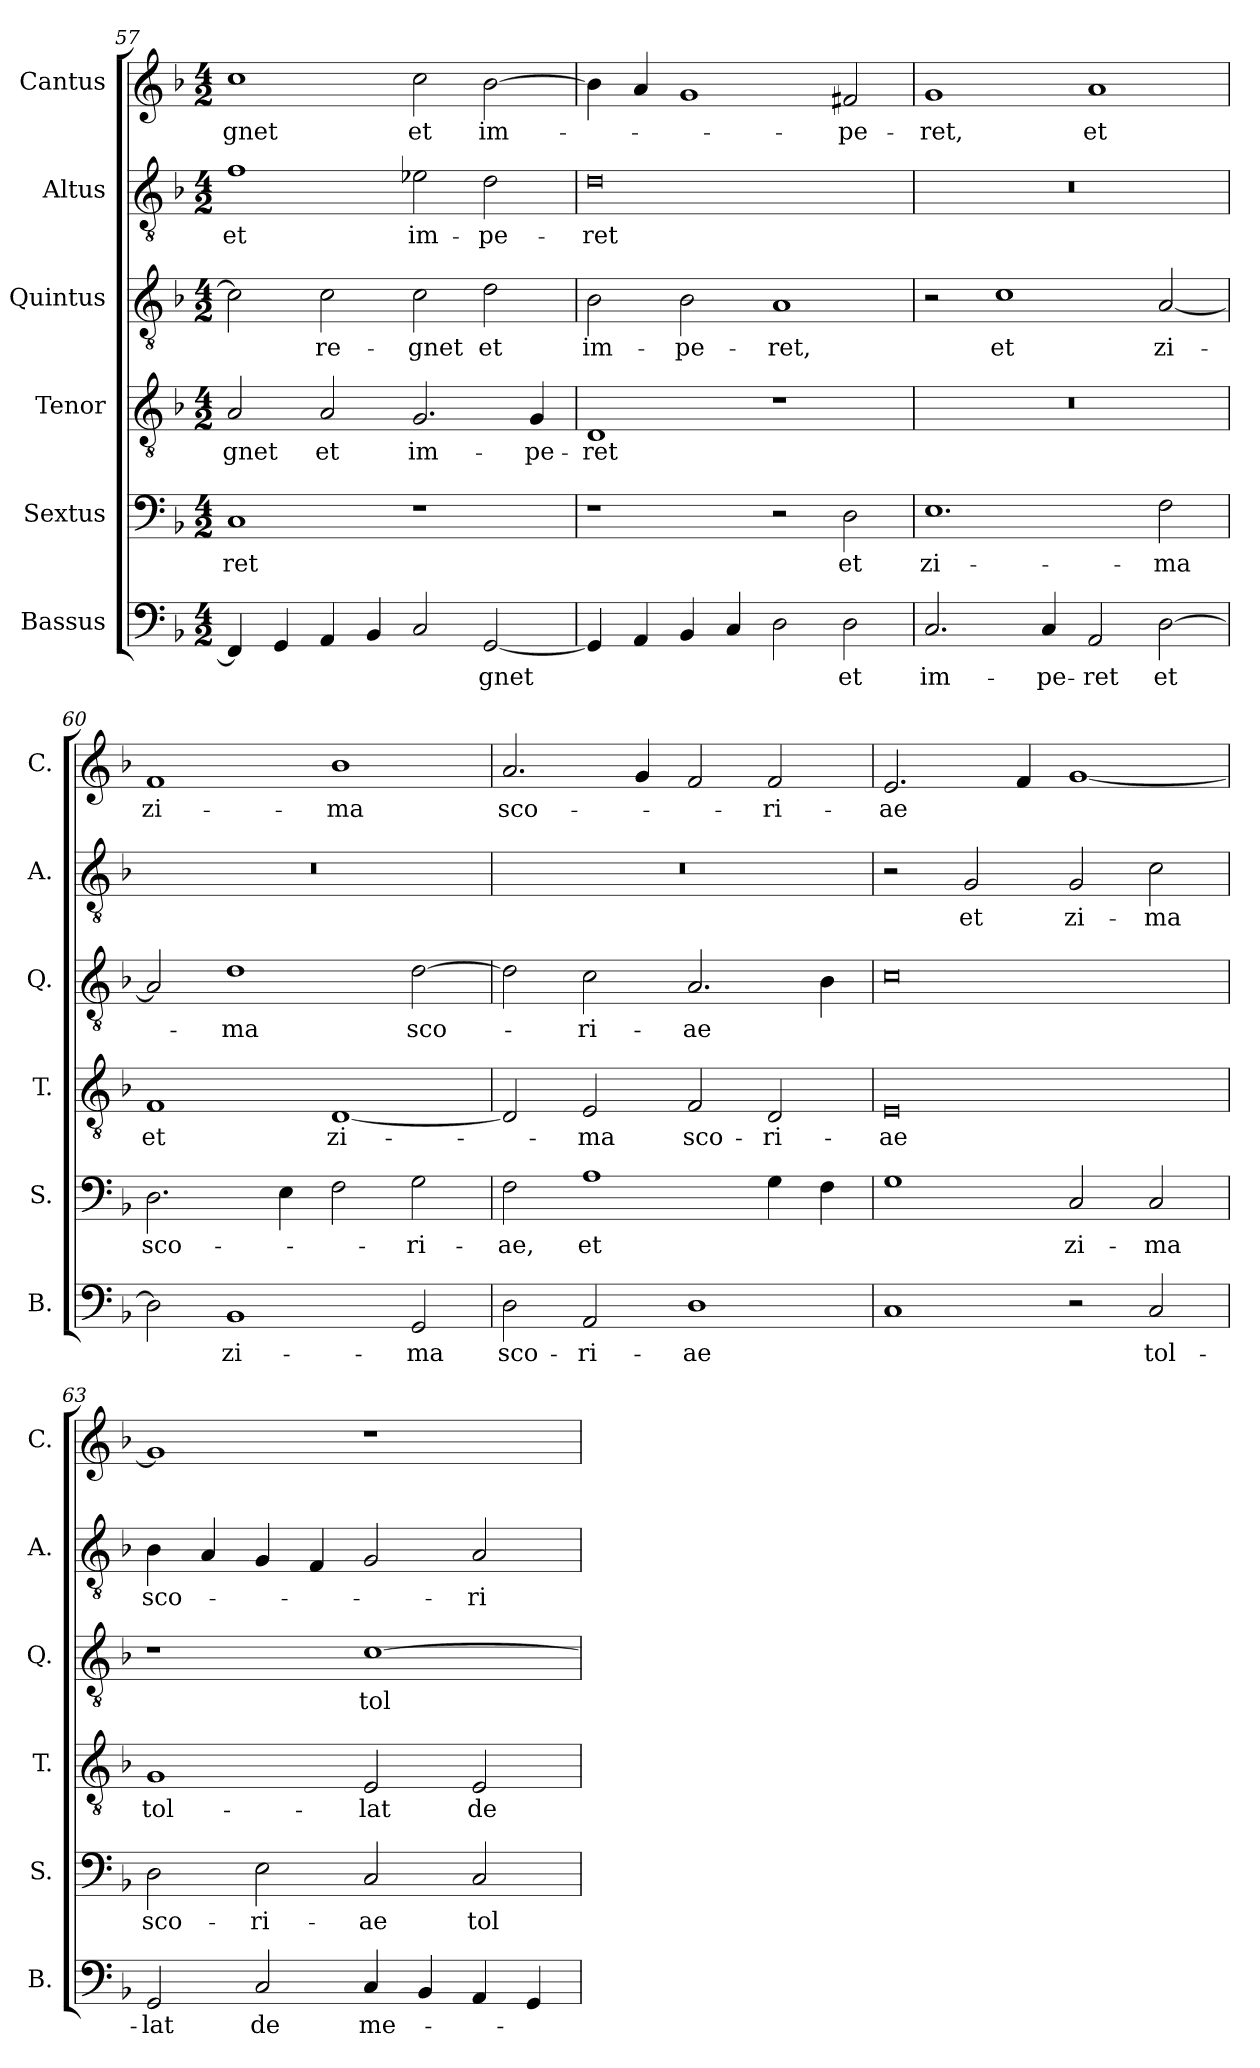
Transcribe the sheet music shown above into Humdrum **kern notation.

**kern	**text	**kern	**text	**kern	**text	**kern	**text	**kern	**text	**kern	**text
*part6	*part6	*part5	*part5	*part4	*part4	*part3	*part3	*part2	*part2	*part1	*part1
*staff6	*staff6	*staff5	*staff5	*staff4	*staff4	*staff3	*staff3	*staff2	*staff2	*staff1	*staff1
*I"Bassus	*	*I"Sextus	*	*I"Tenor	*	*I"Quintus	*	*I"Altus	*	*I"Cantus	*
*I'B.	*	*I'S.	*	*I'T.	*	*I'Q.	*	*I'A.	*	*I'C.	*
*clefF4	*	*clefF4	*	*clefGv2	*	*clefGv2	*	*clefGv2	*	*clefG2	*
*k[b-]	*	*k[b-]	*	*k[b-]	*	*k[b-]	*	*k[b-]	*	*k[b-]	*
*F:	*	*F:	*	*F:	*	*F:	*	*F:	*	*F:	*
*M4/2	*	*M4/2	*	*M4/2	*	*M4/2	*	*M4/2	*	*M4/2	*
=57	=57	=57	=57	=57	=57	=57	=57	=57	=57	=57	=57
4FF/]	.	1C	-ret	2A/	-gnet	2c\]	.	1f	et	1cc	-gnet
4GG/	.	.	.	.	.	.	.	.	.	.	.
4AA/	.	.	.	2A/	et	2c\	re-	.	.	.	.
4BB-/	.	.	.	.	.	.	.	.	.	.	.
2C/	.	1r	.	2.G/	im-	2c\	-gnet	2e-X\	im-	2cc\	et
[2GG/	-gnet	.	.	.	.	2d\	et	2d\	-pe-	[2b-\	im-
.	.	.	.	4G/	-pe-	.	.	.	.	.	.
!!LO:LB:g=z
=58	=58	=58	=58	=58	=58	=58	=58	=58	=58	=58	=58
4GG/]	.	1r	.	1D	-ret	2B-\	im-	0d	-ret	4b-\]	.
4AA/	.	.	.	.	.	.	.	.	.	4a/	.
4BB-/	.	.	.	.	.	2B-\	-pe-	.	.	1g	.
4C/	.	.	.	.	.	.	.	.	.	.	.
2D\	.	2r	.	1r	.	1A	-ret,	.	.	.	.
2D\	et	2D\	et	.	.	.	.	.	.	2f#X/	-pe-
=59	=59	=59	=59	=59	=59	=59	=59	=59	=59	=59	=59
2.C/	im-	1.E	zi-	0r	.	2r	.	0r	.	1g	-ret,
.	.	.	.	.	.	1c	et	.	.	.	.
4C/	-pe-	.	.	.	.	.	.	.	.	.	.
2AA/	-ret	.	.	.	.	.	.	.	.	1a	et
[2D\	et	2F\	-ma	.	.	[2A/	zi-	.	.	.	.
=60	=60	=60	=60	=60	=60	=60	=60	=60	=60	=60	=60
2D\]	.	2.D\	sco-	1F	et	2A/]	.	0r	.	1f	zi-
1BB-	zi-	.	.	.	.	1d	-ma	.	.	.	.
.	.	4E\	.	.	.	.	.	.	.	.	.
.	.	2F\	.	[1D	zi-	.	.	.	.	1b-	-ma
2GG/	-ma	2G\	-ri-	.	.	[2d\	sco-	.	.	.	.
=61	=61	=61	=61	=61	=61	=61	=61	=61	=61	=61	=61
2D\	sco-	2F\	-ae,	2D/]	.	2d\]	.	0r	.	2.a/	sco-
2AA/	-ri-	1A	et	2E/	-ma	2c\	-ri-	.	.	.	.
.	.	.	.	.	.	.	.	.	.	4g/	.
1D	-ae	.	.	2F/	sco-	2.A/	-ae	.	.	2f/	.
.	.	4G\	.	2D/	-ri-	.	.	.	.	2f/	-ri-
.	.	4F\	.	.	.	4B-\	.	.	.	.	.
=62	=62	=62	=62	=62	=62	=62	=62	=62	=62	=62	=62
1C	.	1G	.	0E	-ae	0c	.	2r	.	2.e/	-ae
.	.	.	.	.	.	.	.	2G/	et	.	.
.	.	.	.	.	.	.	.	.	.	4f/	.
2r	.	2C/	zi-	.	.	.	.	2G/	zi-	[1g	.
2C/	tol-	2C/	-ma	.	.	.	.	2c\	-ma	.	.
=63	=63	=63	=63	=63	=63	=63	=63	=63	=63	=63	=63
2GG/	-lat	2D\	sco-	1G	tol-	1r	.	4B-\	sco-	1g]	.
.	.	.	.	.	.	.	.	4A/	.	.	.
2C/	de	2E\	-ri-	.	.	.	.	4G/	.	.	.
.	.	.	.	.	.	.	.	4F/	.	.	.
4C/	me-	2C/	-ae	2E/	-lat	[1c	tol-	2G/	.	1r	.
4BB-/	.	.	.	.	.	.	.	.	.	.	.
4AA/	.	2C/	tol-	2E/	de	.	.	2A/	-ri-	.	.
4GG/	.	.	.	.	.	.	.	.	.	.	.
=	=	=	=	=	=	=	=	=	=	=	=
*-	*-	*-	*-	*-	*-	*-	*-	*-	*-	*-	*-
